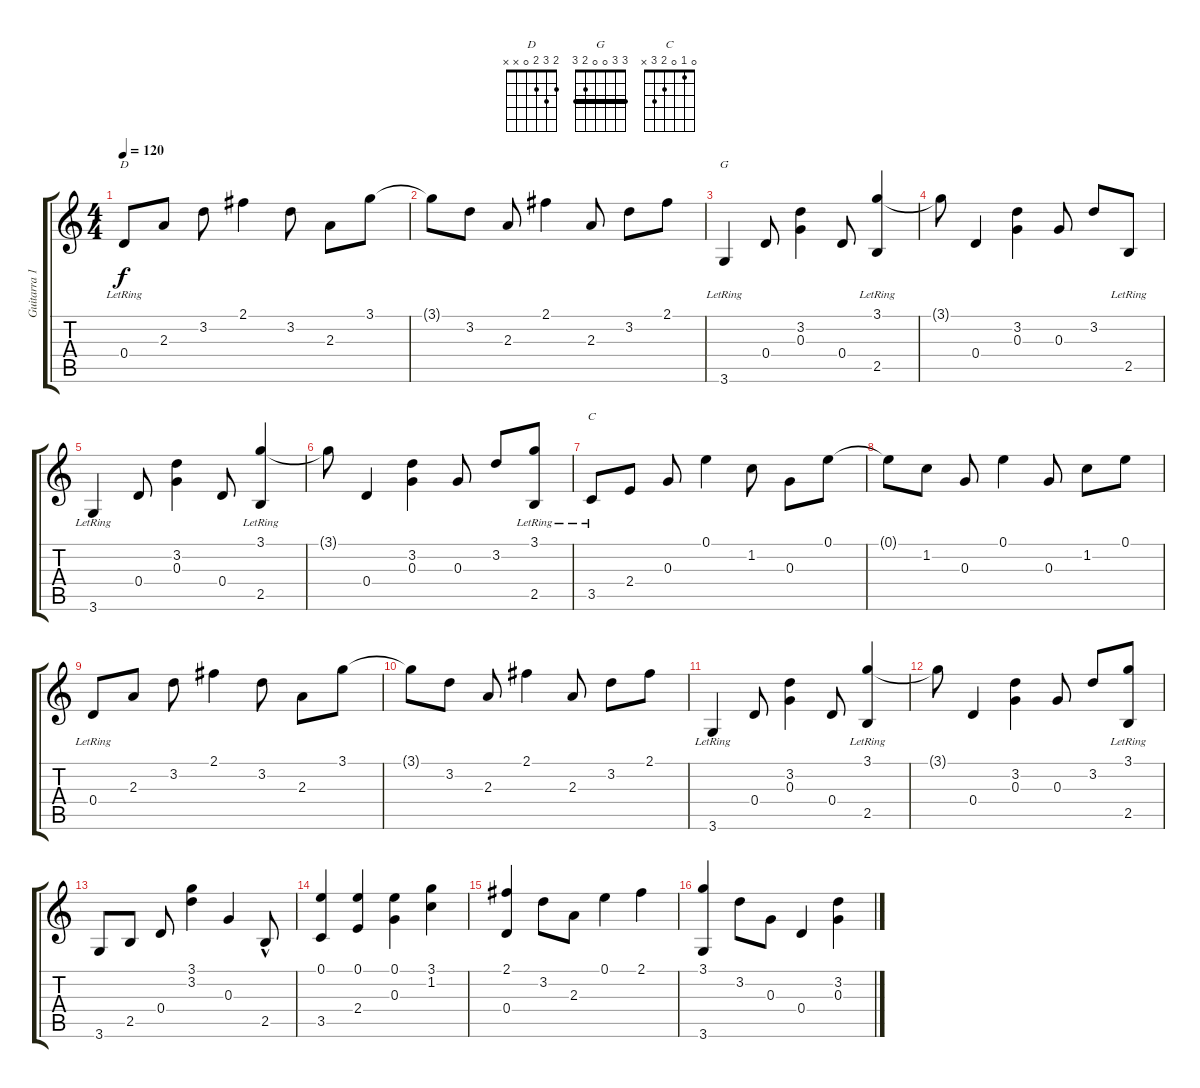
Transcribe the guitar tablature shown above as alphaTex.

\track ("Guitarra 1" "Guitarra 1") {instrument acousticguitarnylon}
\staff {score tabs}
\tuning (E4 B3 G3 D3 A2 E2) {hide}
\chord ("D" 2 3 2 0 x x)
\chord ("G" 3 3 0 0 2 3) {barre 3}
\chord ("C" 0 1 0 2 3 x)
\ts (4 4)
\tempo 120
\clef g2
\ks c
0.4{lr}.8{ch "D" dy f} 2.3.8 3.2.8 2.1.4 3.2.8 2.3.8 3.1.8 |
3.1{t}.8 3.2.8 2.3.8 2.1.4 2.3.8 3.2.8 2.1.8 |
3.6{lr}.4{ch "G"} 0.4.8 (3.2 0.3).4 0.4.8 (3.1 2.5{lr}).4 |
3.1{t}.8 0.4.4 (3.2 0.3).4 0.3.8 3.2.8 2.5{lr}.8 |
3.6{lr}.4 0.4.8 (3.2 0.3).4 0.4.8 (3.1 2.5{lr}).4 |
3.1{t}.8 0.4.4 (3.2 0.3).4 0.3.8 3.2.8 (3.1 2.5{lr}).8 |
3.5{lr}.8{ch "C"} 2.4.8 0.3.8 0.1.4 1.2.8 0.3.8 0.1.8 |
0.1{t}.8 1.2.8 0.3.8 0.1.4 0.3.8 1.2.8 0.1.8 |
0.4{lr}.8 2.3.8 3.2.8 2.1.4 3.2.8 2.3.8 3.1.8 |
3.1{t}.8 3.2.8 2.3.8 2.1.4 2.3.8 3.2.8 2.1.8 |
3.6{lr}.4 0.4.8 (3.2 0.3).4 0.4.8 (3.1 2.5{lr}).4 |
3.1{t}.8 0.4.4 (3.2 0.3).4 0.3.8 3.2.8 (3.1 2.5{lr}).8 |
3.6.8 2.5.8 0.4.8 (3.1 3.2).4 0.3.4 2.5{hac}.8 |
(0.1 3.5).4 (0.1 2.4).4 (0.1 0.3).4 (3.1 1.2).4 |
(2.1 0.4).4 3.2.8 2.3.8 0.1.4 2.1.4 |
(3.1 3.6).4 3.2.8 0.3.8 0.4.4 (3.2 0.3).4
